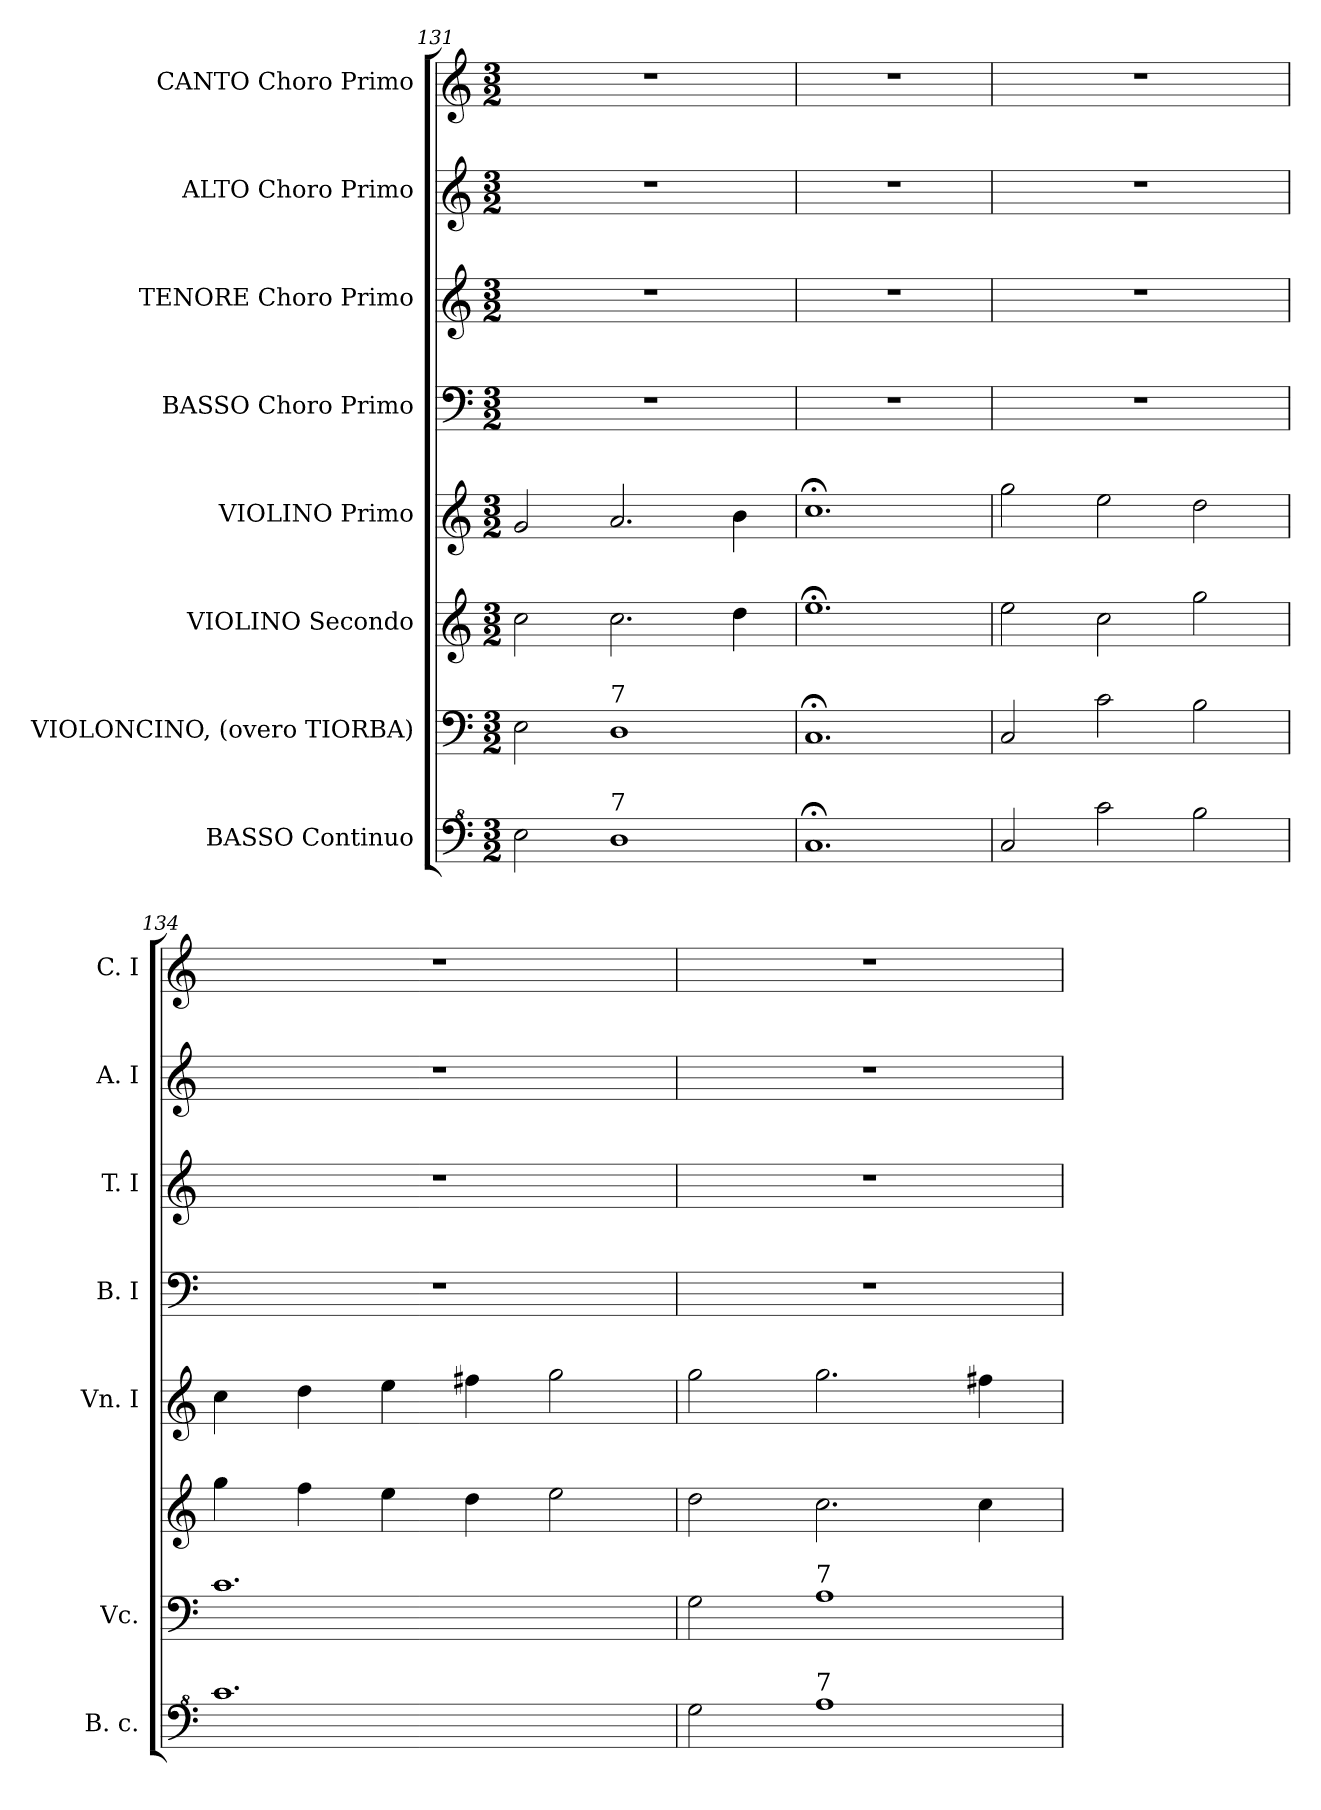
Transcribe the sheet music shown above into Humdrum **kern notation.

**kern	**kern	**kern	**kern	**kern	**kern	**kern	**kern
*part8	*part7	*part6	*part5	*part4	*part3	*part2	*part1
*staff8	*staff7	*staff6	*staff5	*staff4	*staff3	*staff2	*staff1
*I"BASSO Continuo	*I"VIOLONCINO, (overo TIORBA)	*I"VIOLINO Secondo	*I"VIOLINO Primo	*I"BASSO Choro Primo	*I"TENORE Choro Primo	*I"ALTO Choro Primo	*I"CANTO Choro Primo
*I'B. c.	*I'Vc.	*	*I'Vn. I	*I'B. I	*I'T. I	*I'A. I	*I'C. I
*clefF^4	*clefF4	*clefG2	*clefG2	*clefF4	*clefG2	*clefG2	*clefG2
*ITrd7c12	*	*	*	*	*	*	*
*k[]	*k[]	*k[]	*k[]	*k[]	*k[]	*k[]	*k[]
*C:	*C:	*C:	*C:	*C:	*C:	*C:	*C:
*M3/2	*M3/2	*M3/2	*M3/2	*M3/2	*M3/2	*M3/2	*M3/2
=131	=131	=131	=131	=131	=131	=131	=131
!	!	!	!	!LO:N:vis=1	!LO:N:vis=1	!LO:N:vis=1	!LO:N:vis=1
2E>\	2E>\	2cc\	2g/	1.r	1.r	1.r	1.r
!	!LO:TX:a:t=7	!	!	!	!	!	!
!LO:TX:a:t=7	!	!	!	!	!	!	!
1D	1D	2.cc\	2.a/	.	.	.	.
.	.	4dd>\	4b\	.	.	.	.
=132	=132	=132	=132	=132	=132	=132	=132
!	!	!	!	!LO:N:vis=1	!LO:N:vis=1	!LO:N:vis=1	!LO:N:vis=1
1.C;	1.C;	1.ee;<	1.cc;<	1.r	1.r	1.r	1.r
=133	=133	=133	=133	=133	=133	=133	=133
!	!	!	!	!LO:N:vis=1	!LO:N:vis=1	!LO:N:vis=1	!LO:N:vis=1
2C/	2C/	2ee\	2gg\	1.r	1.r	1.r	1.r
2c\	2c\	2cc\	2ee\	.	.	.	.
2B\	2B\	2gg\	2dd\	.	.	.	.
!!LO:PB:g=z
=134	=134	=134	=134	=134	=134	=134	=134
!	!	!	!	!LO:N:vis=1	!LO:N:vis=1	!LO:N:vis=1	!LO:N:vis=1
1.c	1.c	4gg\	4cc\	1.r	1.r	1.r	1.r
.	.	4ff\	4dd\	.	.	.	.
.	.	4ee\	4ee\	.	.	.	.
.	.	4dd\	4ff#X\	.	.	.	.
.	.	2ee\	2gg\	.	.	.	.
=135	=135	=135	=135	=135	=135	=135	=135
!	!	!	!	!LO:N:vis=1	!LO:N:vis=1	!LO:N:vis=1	!LO:N:vis=1
2G\	2G\	2dd\	2gg\	1.r	1.r	1.r	1.r
!	!LO:TX:a:t=7	!	!	!	!	!	!
!LO:TX:a:t=7	!	!	!	!	!	!	!
1A	1A	2.cc\	2.gg\	.	.	.	.
.	.	4cc>\	4ff#X\	.	.	.	.
=	=	=	=	=	=	=	=
*-	*-	*-	*-	*-	*-	*-	*-
